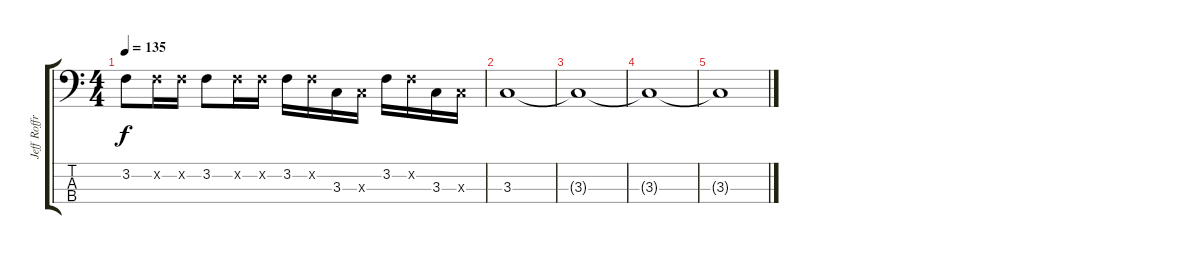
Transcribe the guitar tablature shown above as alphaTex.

\track ("Jeff Roffredo - Stand up Bass" "Jeff Roffr") {instrument electricbassfinger}
\staff {score tabs}
\tuning (G2 D2 A1 E1) {hide}
\ts (4 4)
\tempo 135
\clef f4
\ks c
3.2.8{dy f} 3.2{x}.16 3.2{x}.16 3.2.8 3.2{x}.16 3.2{x}.16 3.2.16 3.2{x}.16 3.3.16 3.3{x}.16 3.2.16 3.2{x}.16 3.3.16 3.3{x}.16 |
3.3.1{volume 0} |
3.3{t}.1 |
3.3{t}.1 |
3.3{t}.1
